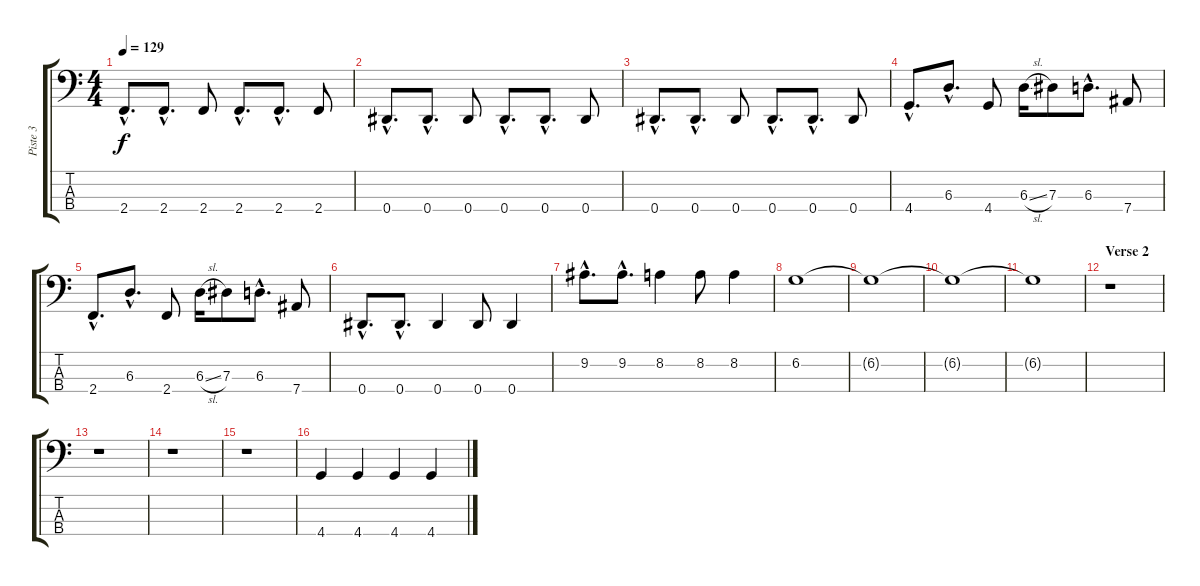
\track ("Piste 3" "Piste 3") {instrument electricbasspick}
\staff {score tabs}
\tuning (Gb2 Db2 Ab1 Eb1) {hide}
\ts (4 4)
\tempo 129
\clef f4
\ks c
2.4{hac}.8{d dy f} 2.4{hac}.8{d} 2.4.8 2.4{hac}.8{d} 2.4{hac}.8{d} 2.4.8 |
0.4{hac}.8{d} 0.4{hac}.8{d} 0.4.8 0.4{hac}.8{d} 0.4{hac}.8{d} 0.4.8 |
0.4{hac}.8{d} 0.4{hac}.8{d} 0.4.8 0.4{hac}.8{d} 0.4{hac}.8{d} 0.4.8 |
4.4{hac}.8{d} 6.3{hac}.8{d} 4.4.8 6.3{sl}.16 7.3.8 6.3{hac}.8{d} 7.4.8 |
2.4{hac}.8{d} 6.3{hac}.8{d} 2.4.8 6.3{sl}.16 7.3.8 6.3{hac}.8{d} 7.4.8 |
0.4{hac}.8{d} 0.4{hac}.8{d} 0.4.4 0.4.8 0.4.4 |
9.2{hac}.8{d} 9.2{hac}.8{d} 8.2.4 8.2.8 8.2.4 |
6.2.1 |
6.2{t}.1 |
6.2{t}.1 |
6.2{t}.1 |
\section ("" "Verse 2")
r.1 |
r.1 |
r.1 |
r.1 |
4.4.4 4.4.4 4.4.4 4.4.4
